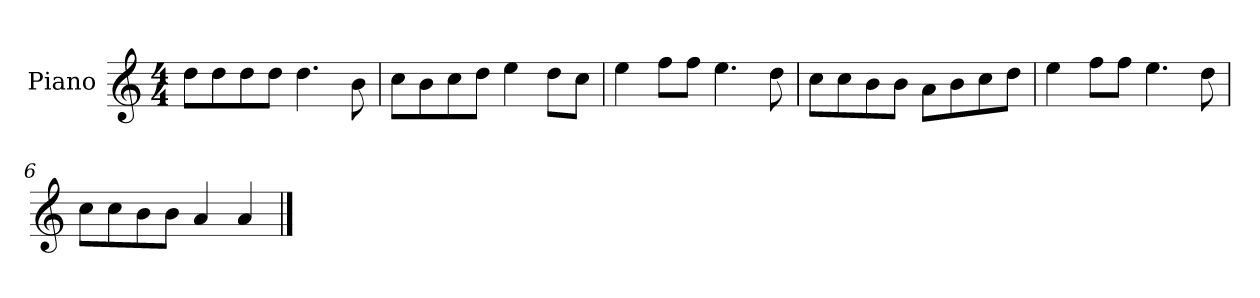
**kern
*part1
*staff1
*I"Piano
*I'P-no
*clefG2
*k[]
*M4/4
*MM90
=1
8dd\L
8dd\
8dd\
8dd\J
4.dd\
8b\
=2
8cc\L
8b\
8cc\
8dd\J
4ee\
8dd\L
8cc\J
=3
4ee\
8ff\L
8ff\J
4.ee\
8dd\
=4
8cc\L
8cc\
8b\
8b\J
8a\L
8b\
8cc\
8dd\J
=5
4ee\
8ff\L
8ff\J
4.ee\
8dd\
=6
8cc\L
8cc\
8b\
8b\J
4a/
4a/
==
*-
